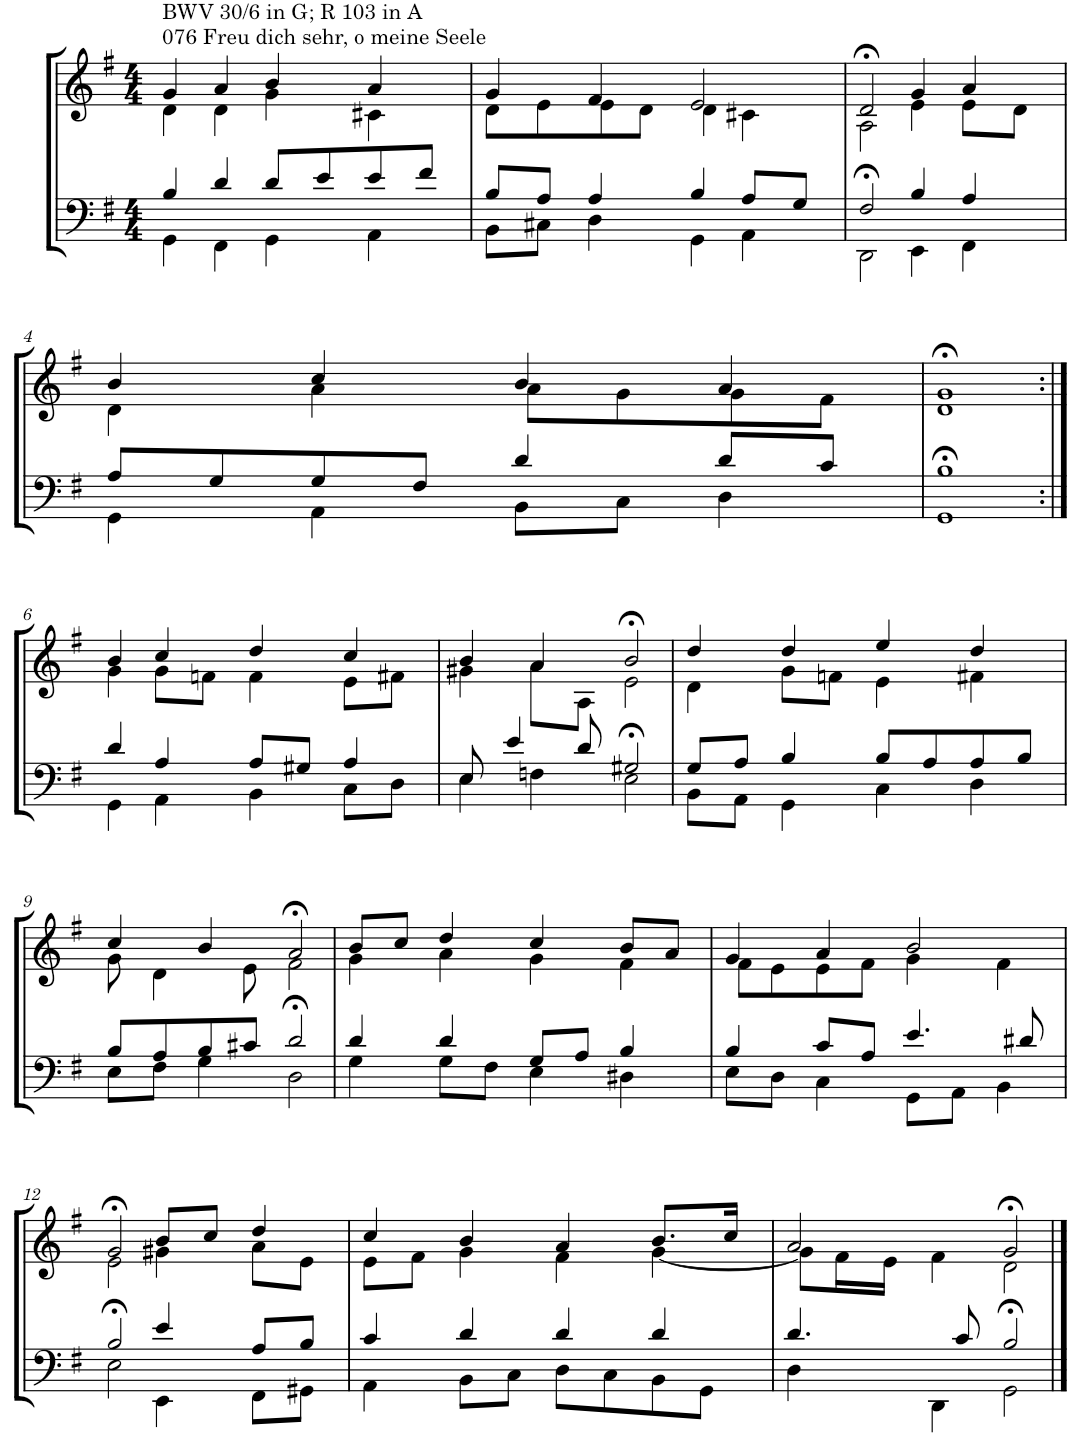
**kern	**kern
*part2	*part1
*staff2	*staff1
*I"Tenor/Baß	*I"Sopran/Alt
*clefF4	*clefG2
*k[f#]	*k[f#]
*M4/4	*M4/4
=1	=1
*^	*^
!	!	!LO:TX:a:t=076 Freu dich sehr, o meine Seele	!
!	!	!LO:TX:a:t=BWV 30/6 in G; R 103 in A	!
4B/	4GG\	4g/	4d\
4d/	4FF#\	4a/	4d\
8d/L	4GG\	4b/	4g\
8e/	.	.	.
8e/	4AA\	4a/	4c#X\
8f#/J	.	.	.
=2	=2	=2	=2
8B/L	8BB\L	4g/	8d\L
8A/J	8C#X\J	.	8e\
4A/	4D\	4f#/	8e\
.	.	.	8d\J
4B/	4GG\	2e/	4d\
8A/L	4AA\	.	4c#X\
8G/J	.	.	.
=3	=3	=3	=3
2F#/	2DD>\	2d>/	2A\
4B/	4EE\	4g/	4e\
4A/	4FF#\	4a/	8e\L
.	.	.	8d\J
!!LO:LB:g=z	!!
=4	=4	=4	=4
8A/L	4GG\	4b/	4d\
8G/	.	.	.
8G/	4AA\	4cc/	4a\
8F#/J	.	.	.
4d/	8BB\L	4b/	8a\L
.	8C\J	.	8g\
8d/L	4D\	4a/	8g\
8c/J	.	.	8f#\J
=5	=5	=5	=5
1B	1GG>	1g>	1d
!!LO:LB:g=z	!!
=6:|!	=6:|!	=6:|!	=6:|!
4d/	4GG\	4b/	4g\
4A/	4AA\	4cc/	8g\L
.	.	.	8fn\J
8A/L	4BB\	4dd/	4f\
8G#X/J	.	.	.
4A/	8C\L	4cc/	8e\L
.	8D\J	.	8f#X\J
=7	=7	=7	=7
8E/	4E\	4b/	4g#X\
4e/	.	.	.
.	4Fn\	4a/	8a\L
8d/	.	.	8A\J
2G#X/	2E>\	2b>/	2e\
=8	=8	=8	=8
8G/L	8BB\L	4dd/	4d\
8A/J	8AA\J	.	.
4B/	4GG\	4dd/	8g\L
.	.	.	8fn\J
8B/L	4C\	4ee/	4e\
8A/	.	.	.
8A/	4D\	4dd/	4f#X\
8B/J	.	.	.
!!LO:LB:g=z	!!
=9	=9	=9	=9
8B/L	8E\L	4cc/	8g\
8A/	8F#\J	.	4d\
8B/	4G\	4b/	.
8c#X/J	.	.	8e\
2d/	2D>\	2a>/	2f#\
=10	=10	=10	=10
4d/	4G\	8b/L	4g\
.	.	8cc/J	.
4d/	8G\L	4dd/	4a\
.	8F#\J	.	.
8G/L	4E\	4cc/	4g\
8A/J	.	.	.
4B/	4D#X\	8b/L	4f#\
.	.	8a/J	.
=11	=11	=11	=11
4B/	8E\L	4g/	8f#\L
.	8D\J	.	8e\
8c/L	4C\	4a/	8e\
8A/J	.	.	8f#\J
4.e/	8GG\L	2b/	4g\
.	8AA\J	.	.
.	4BB\	.	4f#\
8d#X/	.	.	.
!!LO:LB:g=z	!!
=12	=12	=12	=12
2B/	2E>\	2g>/	2e\
4e/	4EE\	8b/L	4g#X\
.	.	8cc/J	.
8A/L	8FF#\L	4dd/	8a\L
8B/J	8GG#X\J	.	8e\J
=13	=13	=13	=13
4c/	4AA\	4cc/	8e\L
.	.	.	8f#\J
4d/	8BB\L	4b/	4g\
.	8C\J	.	.
4d/	8D\L	4a/	4f#\
.	8C\	.	.
4d/	8BB\	8.b/L	[4g\
.	8GG\J	.	.
.	.	16cc/Jk	.
=14	=14	=14	=14
4.d/	4D\	2a/	8g\L]
.	.	.	16f#\L
.	.	.	16e\JJ
.	4DD\	.	4f#\
8c/	.	.	.
2B/	2GG>\	2g>/	2d\
*v	*v	*	*
*	*v	*v
==	==
*-	*-
